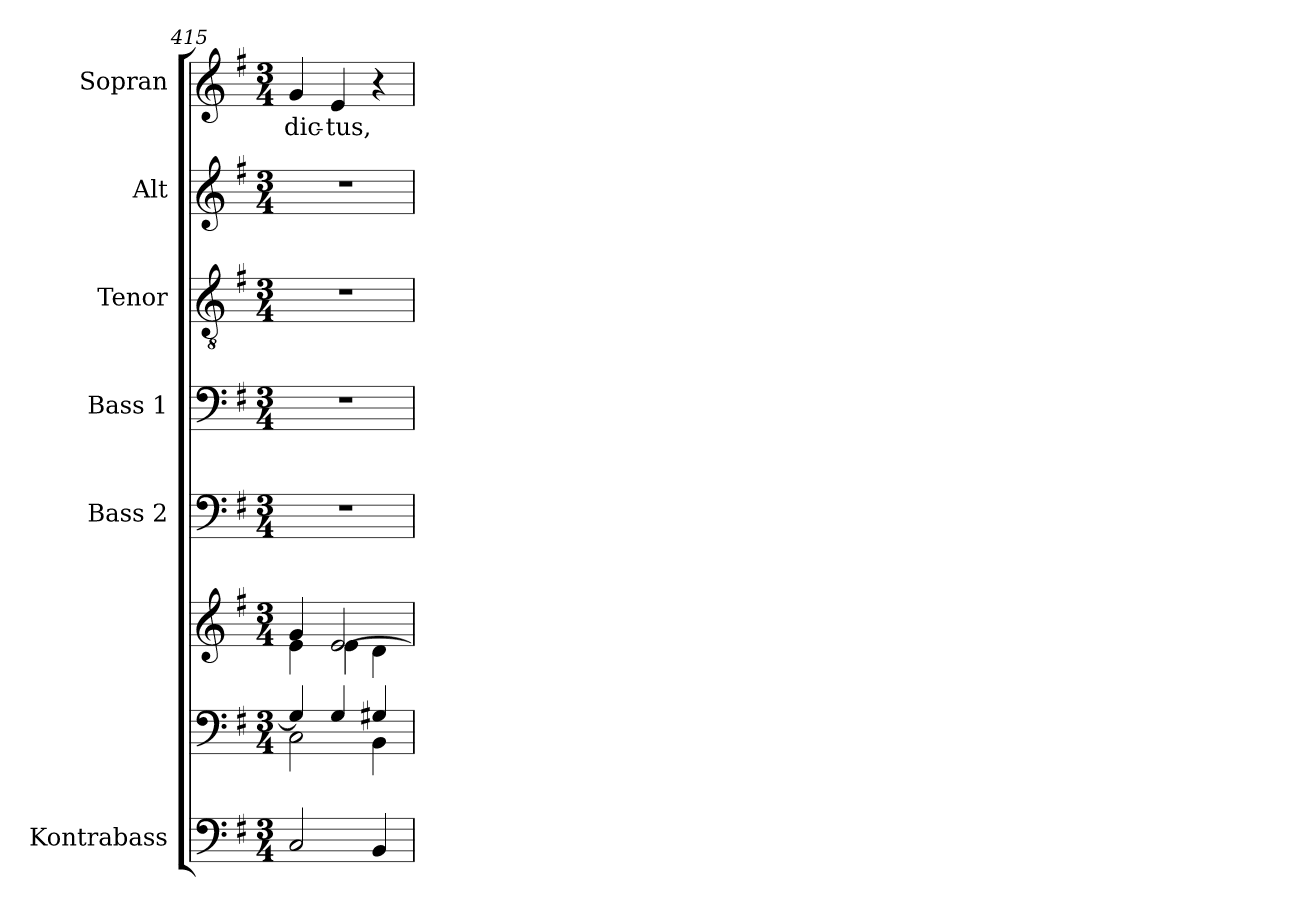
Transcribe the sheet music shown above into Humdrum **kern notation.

**kern	**kern	**kern	**kern	**kern	**kern	**kern	**kern	**text
*part7	*part6	*part6	*part5	*part4	*part3	*part2	*part1	*part1
*staff8	*staff7	*staff6	*staff5	*staff4	*staff3	*staff2	*staff1	*staff1
*I"Kontrabass	*	*	*I"Bass 2	*I"Bass 1	*I"Tenor	*I"Alt	*I"Sopran	*
*I'Kb.	*	*	*I'B. 2	*I'B. 1	*I'T.	*I'A.	*I'S.	*
*clefF4	*clefF4	*clefG2	*clefF4	*clefF4	*clefGv2	*clefG2	*clefG2	*
*ITrd7c12	*	*	*	*	*	*	*	*
*k[f#]	*k[f#]	*k[f#]	*k[f#]	*k[f#]	*k[f#]	*k[f#]	*k[f#]	*
*G:	*G:	*G:	*G:	*G:	*G:	*G:	*G:	*
*M3/4	*M3/4	*M3/4	*M3/4	*M3/4	*M3/4	*M3/4	*M3/4	*
=415	=415	=415	=415	=415	=415	=415	=415	=415
*	*^	*^	*	*	*	*	*	*
!	!	!	!	!	!	!	!	!	!	!LO:LY:b
2CC/	4G/]	2C\	4g/	4e\	2.r	2.r	2.r	2.r	4g/	-dic-
!	!	!	!	!	!	!	!	!	!	!LO:LY:b
.	4G/	.	[>2e/	4e\	.	.	.	.	4e/	-tus,
4BBB/	4G#X/	4BB\	.	4d\	.	.	.	.	4r	.
*	*v	*v	*	*	*	*	*	*	*	*
*	*	*v	*v	*	*	*	*	*	*
=	=	=	=	=	=	=	=	=
*-	*-	*-	*-	*-	*-	*-	*-	*-
